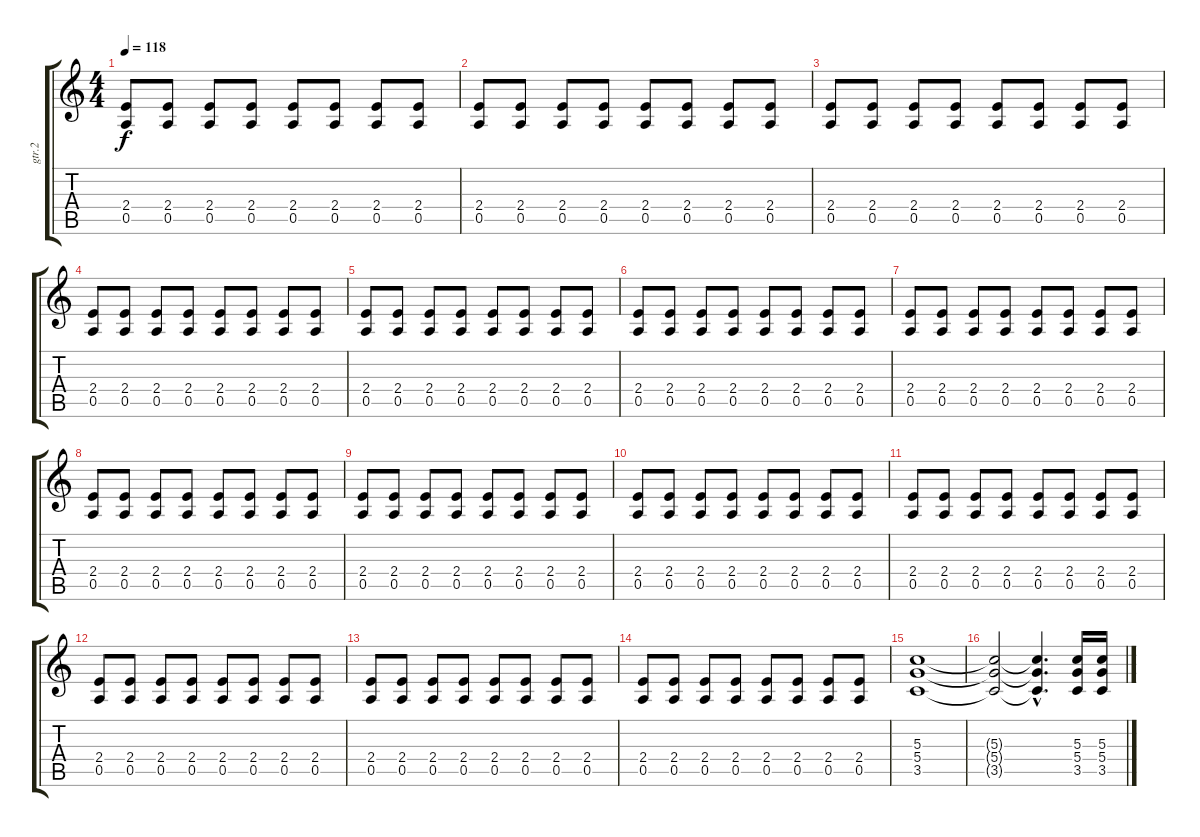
\track ("gtr.2" "gtr.2") {instrument overdrivenguitar}
\staff {score tabs}
\tuning (E4 B3 G3 D3 A2 E2) {hide}
\ts (4 4)
\tempo 118
\clef g2
\ks c
(2.4 0.5).8{dy f} (2.4 0.5).8 (2.4 0.5).8 (2.4 0.5).8 (2.4 0.5).8 (2.4 0.5).8 (2.4 0.5).8 (2.4 0.5).8 |
(2.4 0.5).8 (2.4 0.5).8 (2.4 0.5).8 (2.4 0.5).8 (2.4 0.5).8 (2.4 0.5).8 (2.4 0.5).8 (2.4 0.5).8 |
(2.4 0.5).8 (2.4 0.5).8 (2.4 0.5).8 (2.4 0.5).8 (2.4 0.5).8 (2.4 0.5).8 (2.4 0.5).8 (2.4 0.5).8 |
(2.4 0.5).8 (2.4 0.5).8 (2.4 0.5).8 (2.4 0.5).8 (2.4 0.5).8 (2.4 0.5).8 (2.4 0.5).8 (2.4 0.5).8 |
(2.4 0.5).8 (2.4 0.5).8 (2.4 0.5).8 (2.4 0.5).8 (2.4 0.5).8 (2.4 0.5).8 (2.4 0.5).8 (2.4 0.5).8 |
(2.4 0.5).8 (2.4 0.5).8 (2.4 0.5).8 (2.4 0.5).8 (2.4 0.5).8 (2.4 0.5).8 (2.4 0.5).8 (2.4 0.5).8 |
(2.4 0.5).8 (2.4 0.5).8 (2.4 0.5).8 (2.4 0.5).8 (2.4 0.5).8 (2.4 0.5).8 (2.4 0.5).8 (2.4 0.5).8 |
(2.4 0.5).8 (2.4 0.5).8 (2.4 0.5).8 (2.4 0.5).8 (2.4 0.5).8 (2.4 0.5).8 (2.4 0.5).8 (2.4 0.5).8 |
(2.4 0.5).8 (2.4 0.5).8 (2.4 0.5).8 (2.4 0.5).8 (2.4 0.5).8 (2.4 0.5).8 (2.4 0.5).8 (2.4 0.5).8 |
(2.4 0.5).8 (2.4 0.5).8 (2.4 0.5).8 (2.4 0.5).8 (2.4 0.5).8 (2.4 0.5).8 (2.4 0.5).8 (2.4 0.5).8 |
(2.4 0.5).8 (2.4 0.5).8 (2.4 0.5).8 (2.4 0.5).8 (2.4 0.5).8 (2.4 0.5).8 (2.4 0.5).8 (2.4 0.5).8 |
(2.4 0.5).8 (2.4 0.5).8 (2.4 0.5).8 (2.4 0.5).8 (2.4 0.5).8 (2.4 0.5).8 (2.4 0.5).8 (2.4 0.5).8 |
(2.4 0.5).8 (2.4 0.5).8 (2.4 0.5).8 (2.4 0.5).8 (2.4 0.5).8 (2.4 0.5).8 (2.4 0.5).8 (2.4 0.5).8 |
(2.4 0.5).8 (2.4 0.5).8 (2.4 0.5).8 (2.4 0.5).8 (2.4 0.5).8 (2.4 0.5).8 (2.4 0.5).8 (2.4 0.5).8 |
(5.3 5.4 3.5).1 |
(5.3{t} 5.4{t} 3.5{t}).2 (5.3{hac t} 5.4{hac t} 3.5{hac t}).4{d} (5.3 5.4 3.5).16 (5.3 5.4 3.5).16
